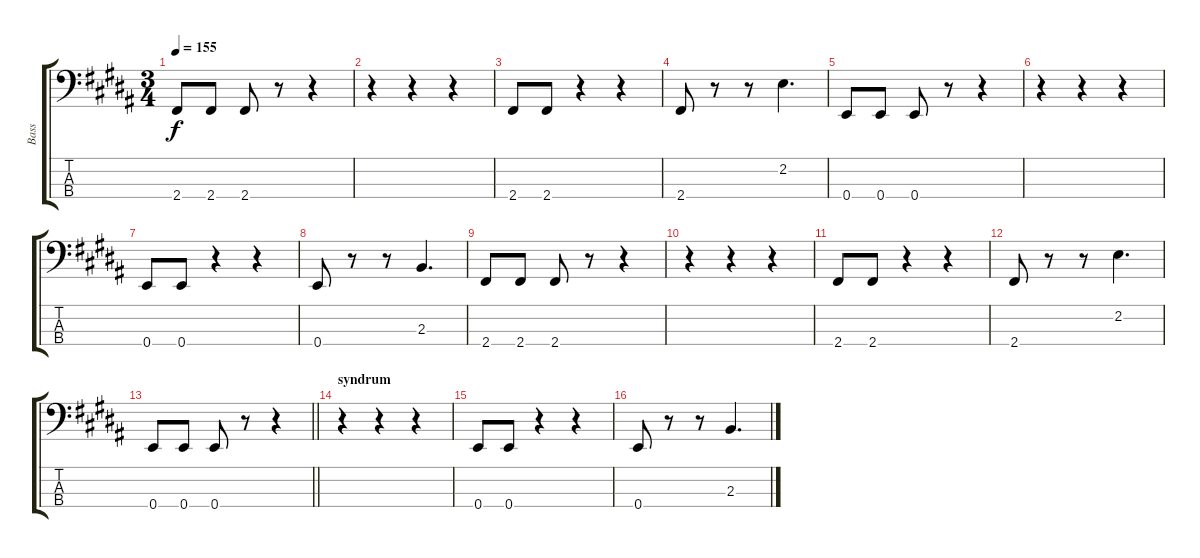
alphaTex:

\track ("Bass" "Bass") {instrument electricbassfinger}
\staff {score tabs}
\tuning (G2 D2 A1 E1) {hide}
\ts (3 4)
\tempo 155
\clef f4
\ks b
2.4.8{dy f} 2.4.8 2.4.8 r.8 r.4 |
r.4 r.4 r.4 |
2.4.8 2.4.8 r.4 r.4 |
2.4.8 r.8 r.8 2.2.4{d} |
0.4.8 0.4.8 0.4.8 r.8 r.4 |
r.4 r.4 r.4 |
0.4.8 0.4.8 r.4 r.4 |
0.4.8 r.8 r.8 2.3.4{d} |
2.4.8 2.4.8 2.4.8 r.8 r.4 |
r.4 r.4 r.4 |
2.4.8 2.4.8 r.4 r.4 |
2.4.8 r.8 r.8 2.2.4{d} |
\barLineRight lightlight
0.4.8 0.4.8 0.4.8 r.8 r.4 |
\section ("" "syndrum")
r.4 r.4 r.4 |
0.4.8 0.4.8 r.4 r.4 |
0.4.8 r.8 r.8 2.3.4{d}
